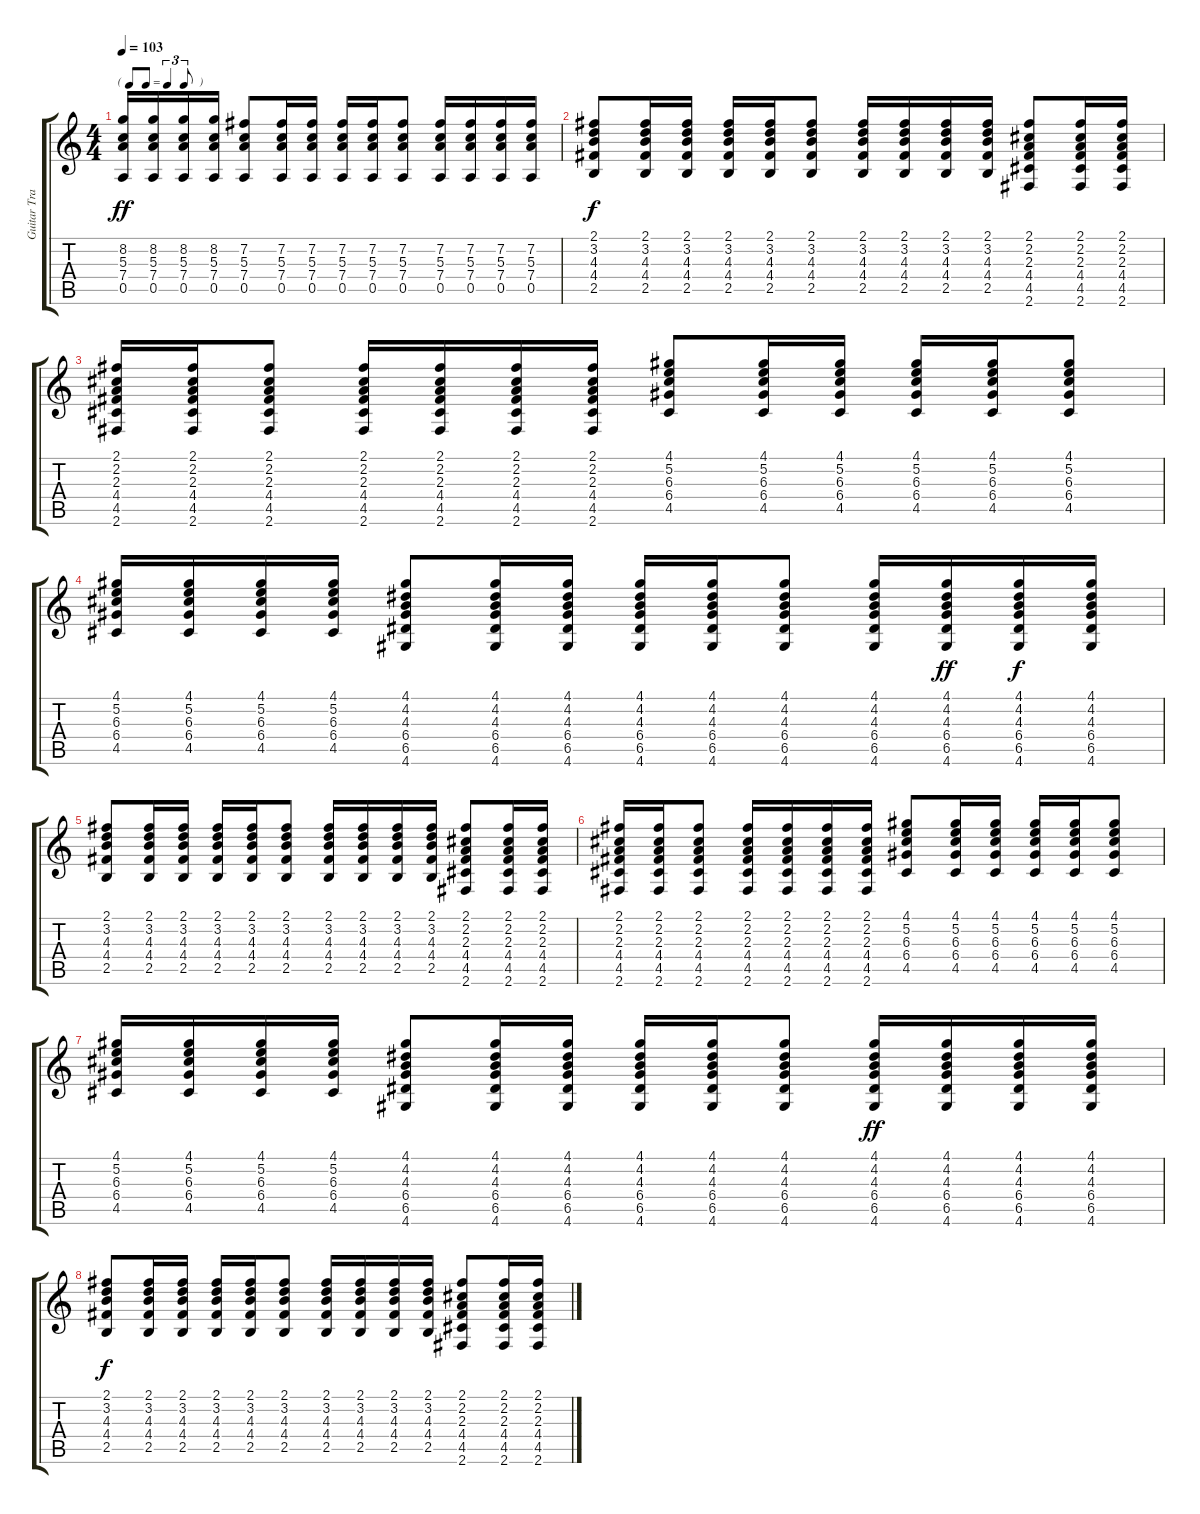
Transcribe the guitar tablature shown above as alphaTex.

\track ("Guitar Track 1" "Guitar Tra") {instrument overdrivenguitar}
\staff {score tabs}
\tuning (E4 B3 G3 D3 A2 E2) {hide}
\ts (4 4)
\tf triplet8th
\tempo 103
\clef g2
\ks c
(8.2 5.3 7.4 0.5).16{dy ff} (8.2 5.3 7.4 0.5).16 (8.2 5.3 7.4 0.5).16 (8.2 5.3 7.4 0.5).16 (7.2 5.3 7.4 0.5).8 (7.2 5.3 7.4 0.5).16 (7.2 5.3 7.4 0.5).16 (7.2 5.3 7.4 0.5).16 (7.2 5.3 7.4 0.5).16 (7.2 5.3 7.4 0.5).8 (7.2 5.3 7.4 0.5).16 (7.2 5.3 7.4 0.5).16 (7.2 5.3 7.4 0.5).16 (7.2 5.3 7.4 0.5).16 |
(2.1 3.2 4.3 4.4 2.5).8{dy f} (2.1 3.2 4.3 4.4 2.5).16 (2.1 3.2 4.3 4.4 2.5).16 (2.1 3.2 4.3 4.4 2.5).16 (2.1 3.2 4.3 4.4 2.5).16 (2.1 3.2 4.3 4.4 2.5).8 (2.1 3.2 4.3 4.4 2.5).16 (2.1 3.2 4.3 4.4 2.5).16 (2.1 3.2 4.3 4.4 2.5).16 (2.1 3.2 4.3 4.4 2.5).16 (2.1 2.2 2.3 4.4 4.5 2.6).8 (2.1 2.2 2.3 4.4 4.5 2.6).16 (2.1 2.2 2.3 4.4 4.5 2.6).16 |
(2.1 2.2 2.3 4.4 4.5 2.6).16 (2.1 2.2 2.3 4.4 4.5 2.6).16 (2.1 2.2 2.3 4.4 4.5 2.6).8 (2.1 2.2 2.3 4.4 4.5 2.6).16 (2.1 2.2 2.3 4.4 4.5 2.6).16 (2.1 2.2 2.3 4.4 4.5 2.6).16 (2.1 2.2 2.3 4.4 4.5 2.6).16 (4.1 5.2 6.3 6.4 4.5).8 (4.1 5.2 6.3 6.4 4.5).16 (4.1 5.2 6.3 6.4 4.5).16 (4.1 5.2 6.3 6.4 4.5).16 (4.1 5.2 6.3 6.4 4.5).16 (4.1 5.2 6.3 6.4 4.5).8 |
(4.1 5.2 6.3 6.4 4.5).16 (4.1 5.2 6.3 6.4 4.5).16 (4.1 5.2 6.3 6.4 4.5).16 (4.1 5.2 6.3 6.4 4.5).16 (4.1 4.2 4.3 6.4 6.5 4.6).8 (4.1 4.2 4.3 6.4 6.5 4.6).16 (4.1 4.2 4.3 6.4 6.5 4.6).16 (4.1 4.2 4.3 6.4 6.5 4.6).16 (4.1 4.2 4.3 6.4 6.5 4.6).16 (4.1 4.2 4.3 6.4 6.5 4.6).8 (4.1 4.2 4.3 6.4 6.5 4.6).16 (4.1 4.2 4.3 6.4 6.5 4.6).16{dy ff} (4.1 4.2 4.3 6.4 6.5 4.6).16{dy f} (4.1 4.2 4.3 6.4 6.5 4.6).16 |
(2.1 3.2 4.3 4.4 2.5).8 (2.1 3.2 4.3 4.4 2.5).16 (2.1 3.2 4.3 4.4 2.5).16 (2.1 3.2 4.3 4.4 2.5).16 (2.1 3.2 4.3 4.4 2.5).16 (2.1 3.2 4.3 4.4 2.5).8 (2.1 3.2 4.3 4.4 2.5).16 (2.1 3.2 4.3 4.4 2.5).16 (2.1 3.2 4.3 4.4 2.5).16 (2.1 3.2 4.3 4.4 2.5).16 (2.1 2.2 2.3 4.4 4.5 2.6).8 (2.1 2.2 2.3 4.4 4.5 2.6).16 (2.1 2.2 2.3 4.4 4.5 2.6).16 |
(2.1 2.2 2.3 4.4 4.5 2.6).16 (2.1 2.2 2.3 4.4 4.5 2.6).16 (2.1 2.2 2.3 4.4 4.5 2.6).8 (2.1 2.2 2.3 4.4 4.5 2.6).16 (2.1 2.2 2.3 4.4 4.5 2.6).16 (2.1 2.2 2.3 4.4 4.5 2.6).16 (2.1 2.2 2.3 4.4 4.5 2.6).16 (4.1 5.2 6.3 6.4 4.5).8 (4.1 5.2 6.3 6.4 4.5).16 (4.1 5.2 6.3 6.4 4.5).16 (4.1 5.2 6.3 6.4 4.5).16 (4.1 5.2 6.3 6.4 4.5).16 (4.1 5.2 6.3 6.4 4.5).8 |
(4.1 5.2 6.3 6.4 4.5).16 (4.1 5.2 6.3 6.4 4.5).16 (4.1 5.2 6.3 6.4 4.5).16 (4.1 5.2 6.3 6.4 4.5).16 (4.1 4.2 4.3 6.4 6.5 4.6).8 (4.1 4.2 4.3 6.4 6.5 4.6).16 (4.1 4.2 4.3 6.4 6.5 4.6).16 (4.1 4.2 4.3 6.4 6.5 4.6).16 (4.1 4.2 4.3 6.4 6.5 4.6).16 (4.1 4.2 4.3 6.4 6.5 4.6).8 (4.1 4.2 4.3 6.4 6.5 4.6).16{dy ff} (4.1 4.2 4.3 6.4 6.5 4.6).16 (4.1 4.2 4.3 6.4 6.5 4.6).16 (4.1 4.2 4.3 6.4 6.5 4.6).16 |
(2.1 3.2 4.3 4.4 2.5).8{dy f} (2.1 3.2 4.3 4.4 2.5).16 (2.1 3.2 4.3 4.4 2.5).16 (2.1 3.2 4.3 4.4 2.5).16 (2.1 3.2 4.3 4.4 2.5).16 (2.1 3.2 4.3 4.4 2.5).8 (2.1 3.2 4.3 4.4 2.5).16 (2.1 3.2 4.3 4.4 2.5).16 (2.1 3.2 4.3 4.4 2.5).16 (2.1 3.2 4.3 4.4 2.5).16 (2.1 2.2 2.3 4.4 4.5 2.6).8 (2.1 2.2 2.3 4.4 4.5 2.6).16 (2.1 2.2 2.3 4.4 4.5 2.6).16
